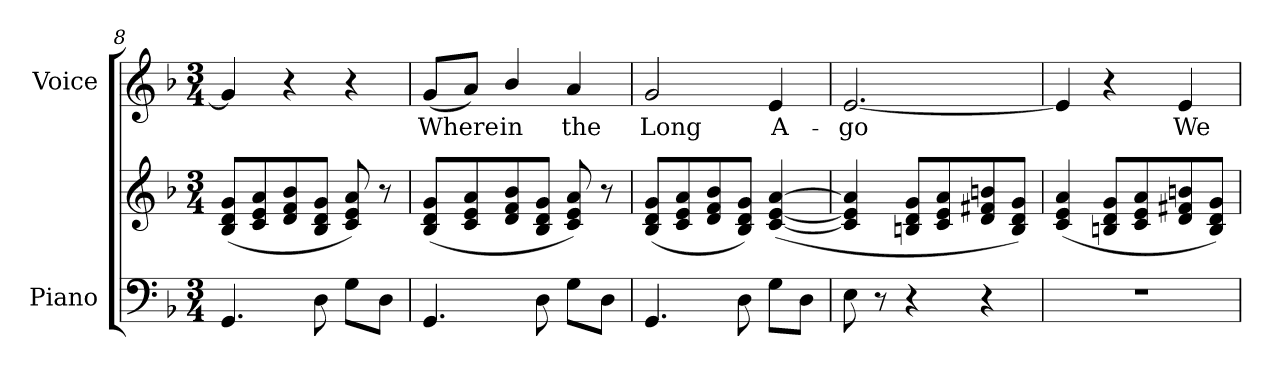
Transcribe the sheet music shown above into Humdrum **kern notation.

**kern	**kern	**kern	**text
*part2	*part2	*part1	*part1
*staff3	*staff2	*staff1	*staff1
*I"Piano	*	*I"Voice	*
*I'Pno	*	*	*
*clefF4	*clefG2	*clefG2	*
*k[b-]	*k[b-]	*k[b-]	*
*M3/4	*M3/4	*M3/4	*
=8	=8	=8	=8
4.GG/	(8B-/ 8d/ 8g/L	4g/]	.
.	8c/ 8e/ 8a/	.	.
.	8d/ 8f/ 8b-/	4r	.
8D\	8B-/ 8d/ 8g/J	.	.
8G\L	8c/ 8e/ 8a/)	4r	.
8D\J	8r	.	.
=9	=9	=9	=9
4.GG/	(8B-/ 8d/ 8g/L	(8g/L	Where
.	8c/ 8e/ 8a/	8a/J)	.
.	8d/ 8f/ 8b-/	4b-/	in
8D\	8B-/ 8d/ 8g/J	.	.
8G\L	8c/ 8e/ 8a/)	4a/	the
8D\J	8r	.	.
=10	=10	=10	=10
4.GG/	(8B-/ 8d/ 8g/L	2g/	Long
.	8c/ 8e/ 8a/	.	.
.	8d/ 8f/ 8b-/	.	.
8D\	8B-/ 8d/ 8g/J)	.	.
8G\L	(<[4c/ [4e/ [4a/	4e/	A-
8D\J	.	.	.
=11	=11	=11	=11
8E\	4c/] 4e/] 4a/]	[2.e/	-go
8r	.	.	.
4r	8Bn/ 8d/ 8g/L	.	.
.	8c/ 8e/ 8a/	.	.
4r	8d/ 8f#X/ 8bn/	.	.
.	8B/ 8d/ 8g/J)	.	.
=12	=12	=12	=12
2.r	(4c/ 4e/ 4a/	4e/]	.
.	8Bn/ 8d/ 8g/L	4r	.
.	8c/ 8e/ 8a/	.	.
.	8d/ 8f#X/ 8bn/	4e/	We
.	8B/ 8d/ 8g/J)	.	.
=	=	=	=
*-	*-	*-	*-
